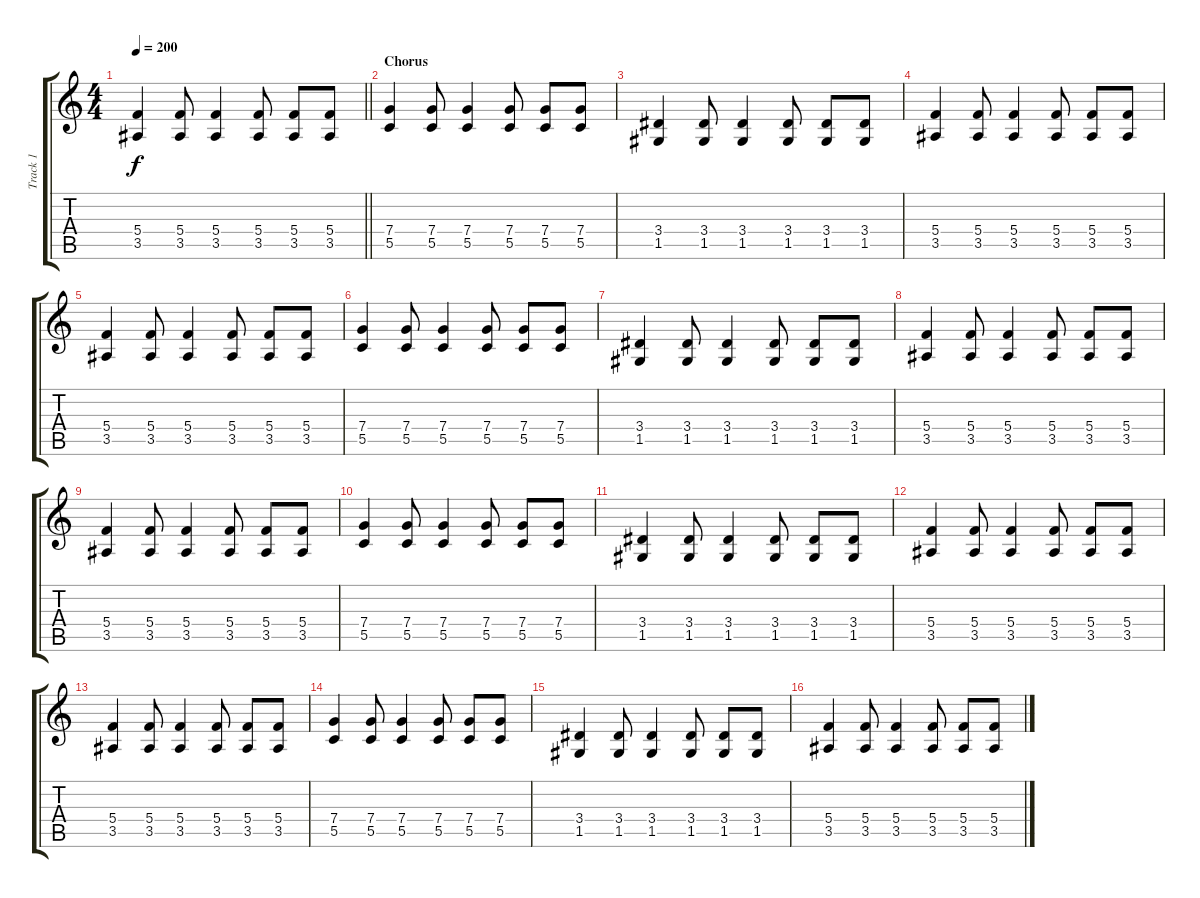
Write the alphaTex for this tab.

\track ("Track 1" "Track 1") {instrument distortionguitar}
\staff {score tabs}
\tuning (D4 A3 F3 C3 G2 D2) {hide}
\ts (4 4)
\tempo 200
\clef g2
\barLineRight lightlight
\ks c
(5.4 3.5).4{dy f} (5.4 3.5).8 (5.4 3.5).4 (5.4 3.5).8 (5.4 3.5).8 (5.4 3.5).8 |
\section ("" "Chorus")
(7.4 5.5).4 (7.4 5.5).8 (7.4 5.5).4 (7.4 5.5).8 (7.4 5.5).8 (7.4 5.5).8 |
(3.4 1.5).4 (3.4 1.5).8 (3.4 1.5).4 (3.4 1.5).8 (3.4 1.5).8 (3.4 1.5).8 |
(5.4 3.5).4 (5.4 3.5).8 (5.4 3.5).4 (5.4 3.5).8 (5.4 3.5).8 (5.4 3.5).8 |
(5.4 3.5).4 (5.4 3.5).8 (5.4 3.5).4 (5.4 3.5).8 (5.4 3.5).8 (5.4 3.5).8 |
(7.4 5.5).4 (7.4 5.5).8 (7.4 5.5).4 (7.4 5.5).8 (7.4 5.5).8 (7.4 5.5).8 |
(3.4 1.5).4 (3.4 1.5).8 (3.4 1.5).4 (3.4 1.5).8 (3.4 1.5).8 (3.4 1.5).8 |
(5.4 3.5).4 (5.4 3.5).8 (5.4 3.5).4 (5.4 3.5).8 (5.4 3.5).8 (5.4 3.5).8 |
(5.4 3.5).4 (5.4 3.5).8 (5.4 3.5).4 (5.4 3.5).8 (5.4 3.5).8 (5.4 3.5).8 |
(7.4 5.5).4 (7.4 5.5).8 (7.4 5.5).4 (7.4 5.5).8 (7.4 5.5).8 (7.4 5.5).8 |
(3.4 1.5).4 (3.4 1.5).8 (3.4 1.5).4 (3.4 1.5).8 (3.4 1.5).8 (3.4 1.5).8 |
(5.4 3.5).4 (5.4 3.5).8 (5.4 3.5).4 (5.4 3.5).8 (5.4 3.5).8 (5.4 3.5).8 |
(5.4 3.5).4 (5.4 3.5).8 (5.4 3.5).4 (5.4 3.5).8 (5.4 3.5).8 (5.4 3.5).8 |
(7.4 5.5).4 (7.4 5.5).8 (7.4 5.5).4 (7.4 5.5).8 (7.4 5.5).8 (7.4 5.5).8 |
(3.4 1.5).4 (3.4 1.5).8 (3.4 1.5).4 (3.4 1.5).8 (3.4 1.5).8 (3.4 1.5).8 |
(5.4 3.5).4 (5.4 3.5).8 (5.4 3.5).4 (5.4 3.5).8 (5.4 3.5).8 (5.4 3.5).8
